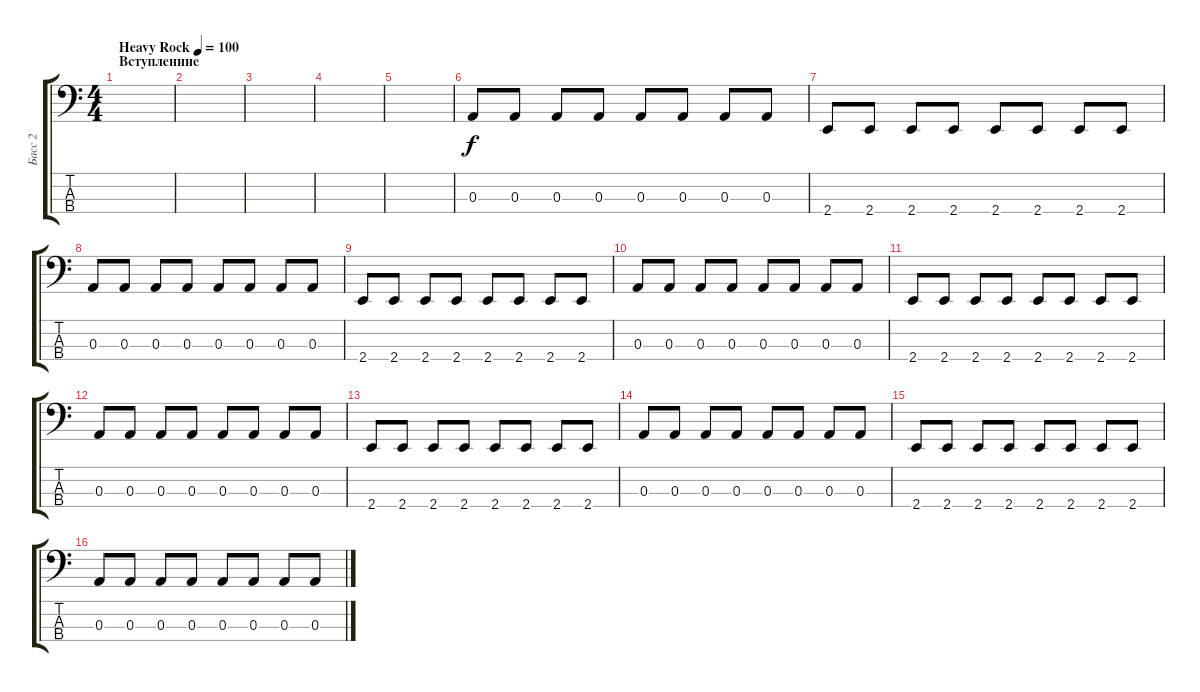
\track ("Басс 2" "Басс 2") {instrument electricbassfinger}
\staff {score tabs}
\tuning (G2 D2 A1 D1) {hide}
\ts (4 4)
\section ("" "Вступлениие")
\tempo (100 "Heavy Rock")
\clef f4
\ks c
|
|
|
|
|
0.3.8 0.3.8 0.3.8 0.3.8 0.3.8 0.3.8 0.3.8 0.3.8 |
2.4.8 2.4.8 2.4.8 2.4.8 2.4.8 2.4.8 2.4.8 2.4.8 |
0.3.8 0.3.8 0.3.8 0.3.8 0.3.8 0.3.8 0.3.8 0.3.8 |
2.4.8 2.4.8 2.4.8 2.4.8 2.4.8 2.4.8 2.4.8 2.4.8 |
0.3.8 0.3.8 0.3.8 0.3.8 0.3.8 0.3.8 0.3.8 0.3.8 |
2.4.8 2.4.8 2.4.8 2.4.8 2.4.8 2.4.8 2.4.8 2.4.8 |
0.3.8 0.3.8 0.3.8 0.3.8 0.3.8 0.3.8 0.3.8 0.3.8 |
2.4.8 2.4.8 2.4.8 2.4.8 2.4.8 2.4.8 2.4.8 2.4.8 |
0.3.8 0.3.8 0.3.8 0.3.8 0.3.8 0.3.8 0.3.8 0.3.8 |
2.4.8 2.4.8 2.4.8 2.4.8 2.4.8 2.4.8 2.4.8 2.4.8 |
0.3.8 0.3.8 0.3.8 0.3.8 0.3.8 0.3.8 0.3.8 0.3.8
